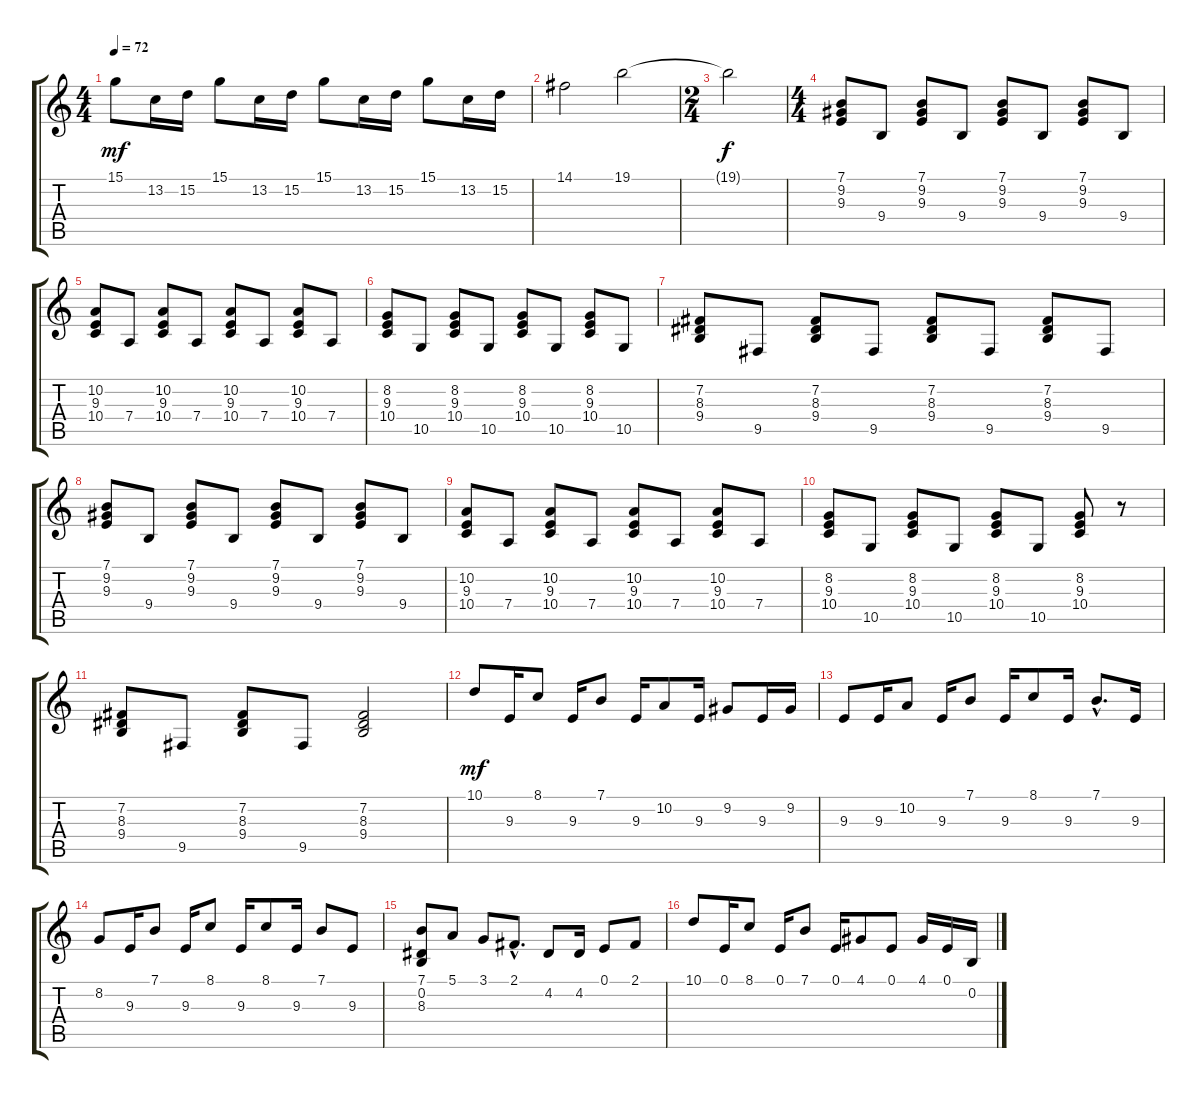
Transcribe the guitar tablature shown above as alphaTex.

\track "" {instrument acousticgrandpiano}
\staff {score tabs}
\tuning (E4 B3 G3 D3 A2 E2) {hide}
\ts (4 4)
\tempo 72
\clef g2
\ks c
15.1.8{dy mf} 13.2.16 15.2.16 15.1.8 13.2.16 15.2.16 15.1.8 13.2.16 15.2.16 15.1.8 13.2.16 15.2.16 |
14.1.2 19.1.2 |
\ts (2 4)
19.1{t}.2{dy f} |
\ts (4 4)
(7.1 9.2 9.3).8 9.4.8 (7.1 9.2 9.3).8 9.4.8 (7.1 9.2 9.3).8 9.4.8 (7.1 9.2 9.3).8 9.4.8 |
(10.2 9.3 10.4).8 7.4.8 (10.2 9.3 10.4).8 7.4.8 (10.2 9.3 10.4).8 7.4.8 (10.2 9.3 10.4).8 7.4.8 |
(8.2 9.3 10.4).8 10.5.8 (8.2 9.3 10.4).8 10.5.8 (8.2 9.3 10.4).8 10.5.8 (8.2 9.3 10.4).8 10.5.8 |
(7.2 8.3 9.4).8 9.5.8 (7.2 8.3 9.4).8 9.5.8 (7.2 8.3 9.4).8 9.5.8 (7.2 8.3 9.4).8 9.5.8 |
(7.1 9.2 9.3).8 9.4.8 (7.1 9.2 9.3).8 9.4.8 (7.1 9.2 9.3).8 9.4.8 (7.1 9.2 9.3).8 9.4.8 |
(10.2 9.3 10.4).8 7.4.8 (10.2 9.3 10.4).8 7.4.8 (10.2 9.3 10.4).8 7.4.8 (10.2 9.3 10.4).8 7.4.8 |
(8.2 9.3 10.4).8 10.5.8 (8.2 9.3 10.4).8 10.5.8 (8.2 9.3 10.4).8 10.5.8 (8.2 9.3 10.4).8 r.8 |
(7.2 8.3 9.4).8 9.5.8 (7.2 8.3 9.4).8 9.5.8 (7.2 8.3 9.4).2 |
10.1.8{dy mf} 9.3.16 8.1.8 9.3.16 7.1.8 9.3.16 10.2.8 9.3.16 9.2.8 9.3.16 9.2.16 |
9.3.8 9.3.16 10.2.8 9.3.16 7.1.8 9.3.16 8.1.8 9.3.16 7.1{hac}.8{d} 9.3.16 |
8.2.8 9.3.16 7.1.8 9.3.16 8.1.8 9.3.16 8.1.8 9.3.16 7.1.8 9.3.8 |
(7.1 0.2 8.3).8 5.1.8 3.1.8 2.1{hac}.8{d} 4.2.8 4.2.16 0.1.8 2.1.8 |
10.1.8 0.1.16 8.1.8 0.1.16 7.1.8 0.1.16 4.1.8 0.1.8 4.1.16 0.1.16 0.2.16
